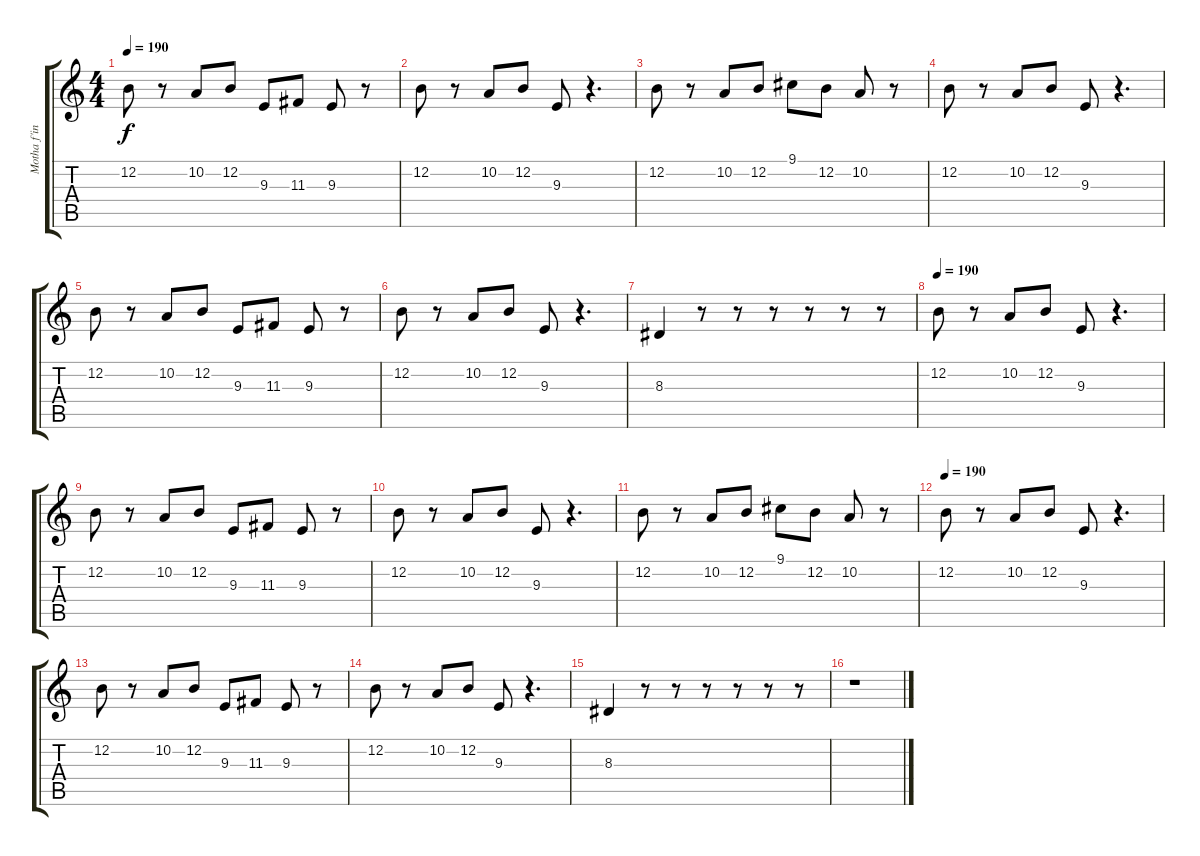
\track ("Motha f'in kalimba" "Motha f'in") {instrument kalimba}
\staff {score tabs}
\tuning (E4 B3 G3 D3 A2 E2) {hide}
\ts (4 4)
\tempo 190
\clef g2
\ks c
12.2.8{dy f} r.8 10.2.8 12.2.8 9.3.8 11.3.8 9.3.8 r.8 |
12.2.8 r.8 10.2.8 12.2.8 9.3.8 r.4{d} |
12.2.8 r.8 10.2.8 12.2.8 9.1.8 12.2.8 10.2.8 r.8 |
12.2.8 r.8 10.2.8 12.2.8 9.3.8 r.4{d} |
12.2.8 r.8 10.2.8 12.2.8 9.3.8 11.3.8 9.3.8 r.8 |
12.2.8 r.8 10.2.8 12.2.8 9.3.8 r.4{d} |
8.3.4 r.8 r.8 r.8 r.8 r.8 r.8 |
\tempo 190
12.2.8 r.8 10.2.8 12.2.8 9.3.8 r.4{d} |
12.2.8 r.8 10.2.8 12.2.8 9.3.8 11.3.8 9.3.8 r.8 |
12.2.8 r.8 10.2.8 12.2.8 9.3.8 r.4{d} |
12.2.8 r.8 10.2.8 12.2.8 9.1.8 12.2.8 10.2.8 r.8 |
\tempo 190
12.2.8 r.8 10.2.8 12.2.8 9.3.8 r.4{d} |
12.2.8 r.8 10.2.8 12.2.8 9.3.8 11.3.8 9.3.8 r.8 |
12.2.8 r.8 10.2.8 12.2.8 9.3.8 r.4{d} |
8.3.4 r.8 r.8 r.8 r.8 r.8 r.8 |
r.1
